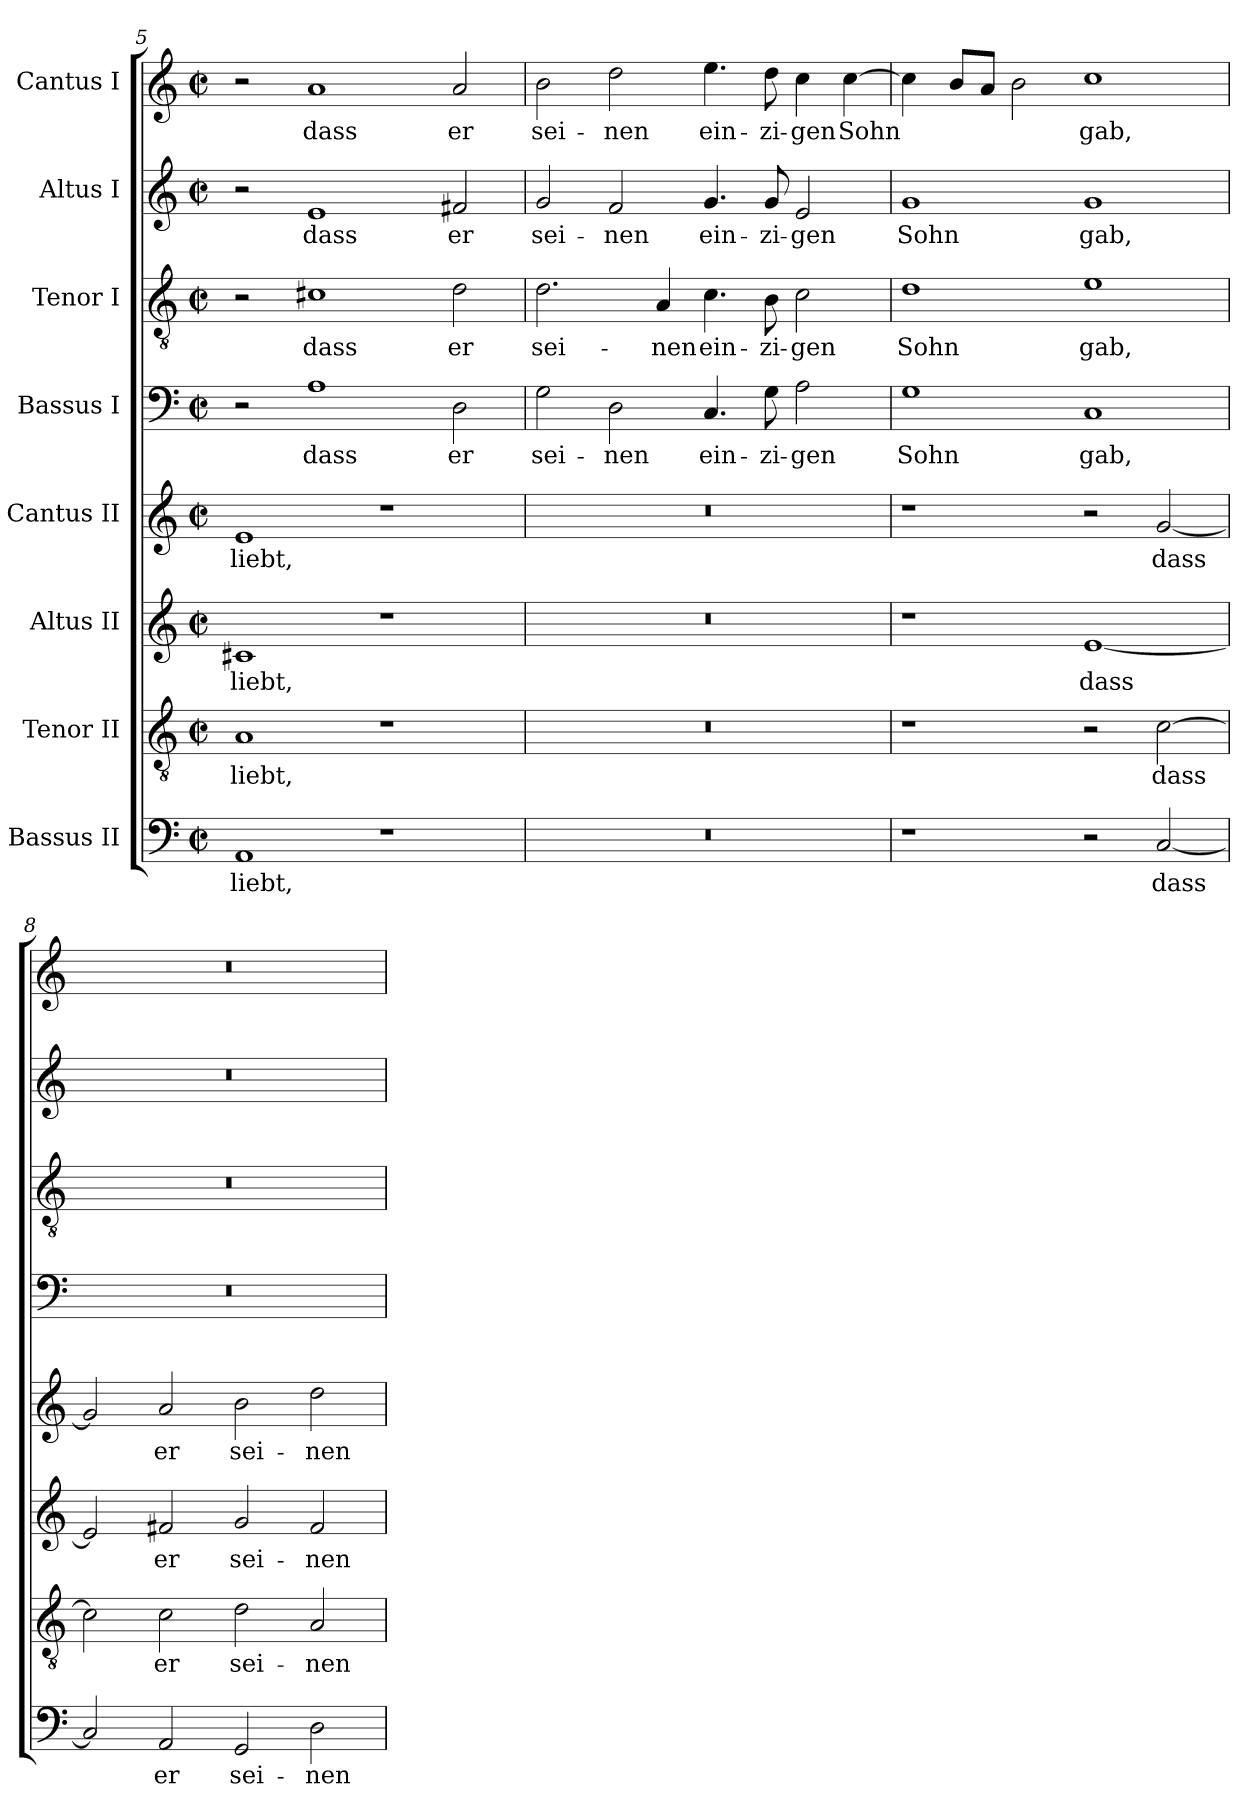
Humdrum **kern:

**kern	**text	**kern	**text	**kern	**text	**kern	**text	**kern	**text	**kern	**text	**kern	**text	**kern	**text
*part8	*part8	*part7	*part7	*part6	*part6	*part5	*part5	*part4	*part4	*part3	*part3	*part2	*part2	*part1	*part1
*staff8	*staff8	*staff7	*staff7	*staff6	*staff6	*staff5	*staff5	*staff4	*staff4	*staff3	*staff3	*staff2	*staff2	*staff1	*staff1
*I"Bassus II	*	*I"Tenor II	*	*I"Altus II	*	*I"Cantus II	*	*I"Bassus I	*	*I"Tenor I	*	*I"Altus I	*	*I"Cantus I	*
*clefF4	*	*clefGv2	*	*clefG2	*	*clefG2	*	*clefF4	*	*clefGv2	*	*clefG2	*	*clefG2	*
*k[]	*	*k[]	*	*k[]	*	*k[]	*	*k[]	*	*k[]	*	*k[]	*	*k[]	*
*M4/2	*	*M4/2	*	*M4/2	*	*M4/2	*	*M4/2	*	*M4/2	*	*M4/2	*	*M4/2	*
*met(c|)	*	*met(c|)	*	*met(c|)	*	*met(c|)	*	*met(c|)	*	*met(c|)	*	*met(c|)	*	*met(c|)	*
=5	=5	=5	=5	=5	=5	=5	=5	=5	=5	=5	=5	=5	=5	=5	=5
!	!LO:LY:b	!	!LO:LY:b	!	!LO:LY:b	!	!LO:LY:b	!	!	!	!	!	!	!	!
1AA	-liebt,	1A	-liebt,	1c#X	-liebt,	1e	-liebt,	2r	.	2r	.	2r	.	2r	.
!	!	!	!	!	!	!	!	!	!LO:LY:b	!	!LO:LY:b	!	!LO:LY:b	!	!LO:LY:b
.	.	.	.	.	.	.	.	1A	dass	1c#X	dass	1e	dass	1a	dass
1r	.	1r	.	1r	.	1r	.	.	.	.	.	.	.	.	.
!	!	!	!	!	!	!	!	!	!LO:LY:b	!	!LO:LY:b	!	!LO:LY:b	!	!LO:LY:b
.	.	.	.	.	.	.	.	2D\	er	2d\	er	2f#X/	er	2a/	er
!!LO:LB:g=z
=6	=6	=6	=6	=6	=6	=6	=6	=6	=6	=6	=6	=6	=6	=6	=6
!	!	!	!	!	!	!	!	!	!LO:LY:b	!	!LO:LY:b	!	!LO:LY:b	!	!LO:LY:b
0r	.	0r	.	0r	.	0r	.	2G\	sei-	2.d\	sei-	2g/	sei-	2b\	sei-
!	!	!	!	!	!	!	!	!	!LO:LY:b	!	!	!	!LO:LY:b	!	!LO:LY:b
.	.	.	.	.	.	.	.	2D\	-nen	.	.	2f/	-nen	2dd\	-nen
!	!	!	!	!	!	!	!	!	!	!	!LO:LY:b	!	!	!	!
.	.	.	.	.	.	.	.	.	.	4A/	-nen	.	.	.	.
!	!	!	!	!	!	!	!	!	!LO:LY:b	!	!LO:LY:b	!	!LO:LY:b	!	!LO:LY:b
.	.	.	.	.	.	.	.	4.C/	ein-	4.c\	ein-	4.g/	ein-	4.ee\	ein-
!	!	!	!	!	!	!	!	!	!LO:LY:b	!	!LO:LY:b	!	!LO:LY:b	!	!LO:LY:b
.	.	.	.	.	.	.	.	8G\	-zi-	8B\	-zi-	8g/	-zi-	8dd\	-zi-
!	!	!	!	!	!	!	!	!	!LO:LY:b	!	!LO:LY:b	!	!LO:LY:b	!	!LO:LY:b
.	.	.	.	.	.	.	.	2A\	-gen	2c\	-gen	2e/	-gen	4cc\	-gen
!	!	!	!	!	!	!	!	!	!	!	!	!	!	!	!LO:LY:b
.	.	.	.	.	.	.	.	.	.	.	.	.	.	[4cc\	Sohn
=7	=7	=7	=7	=7	=7	=7	=7	=7	=7	=7	=7	=7	=7	=7	=7
!	!	!	!	!	!	!	!	!	!LO:LY:b	!	!LO:LY:b	!	!LO:LY:b	!	!
1r	.	1r	.	1r	.	1r	.	1G	Sohn	1d	Sohn	1g	Sohn	4cc\]	.
.	.	.	.	.	.	.	.	.	.	.	.	.	.	8b/L	.
.	.	.	.	.	.	.	.	.	.	.	.	.	.	8a/J	.
.	.	.	.	.	.	.	.	.	.	.	.	.	.	2b\	.
!	!	!	!	!	!LO:LY:b	!	!	!	!LO:LY:b	!	!LO:LY:b	!	!LO:LY:b	!	!LO:LY:b
2r	.	2r	.	[1e	dass	2r	.	1C	gab,	1e	gab,	1g	gab,	1cc	gab,
!	!LO:LY:b	!	!LO:LY:b	!	!	!	!LO:LY:b	!	!	!	!	!	!	!	!
[2C/	dass	[2c\	dass	.	.	[2g/	dass	.	.	.	.	.	.	.	.
=8	=8	=8	=8	=8	=8	=8	=8	=8	=8	=8	=8	=8	=8	=8	=8
2C/]	.	2c\]	.	2e/]	.	2g/]	.	0r	.	0r	.	0r	.	0r	.
!	!LO:LY:b	!	!LO:LY:b	!	!LO:LY:b	!	!LO:LY:b	!	!	!	!	!	!	!	!
2AA/	er	2c\	er	2f#X/	er	2a/	er	.	.	.	.	.	.	.	.
!	!LO:LY:b	!	!LO:LY:b	!	!LO:LY:b	!	!LO:LY:b	!	!	!	!	!	!	!	!
2GG/	sei-	2d\	sei-	2g/	sei-	2b\	sei-	.	.	.	.	.	.	.	.
!	!LO:LY:b	!	!LO:LY:b	!	!LO:LY:b	!	!LO:LY:b	!	!	!	!	!	!	!	!
2D\	-nen	2A/	-nen	2f#/	-nen	2dd\	-nen	.	.	.	.	.	.	.	.
=	=	=	=	=	=	=	=	=	=	=	=	=	=	=	=
*-	*-	*-	*-	*-	*-	*-	*-	*-	*-	*-	*-	*-	*-	*-	*-
